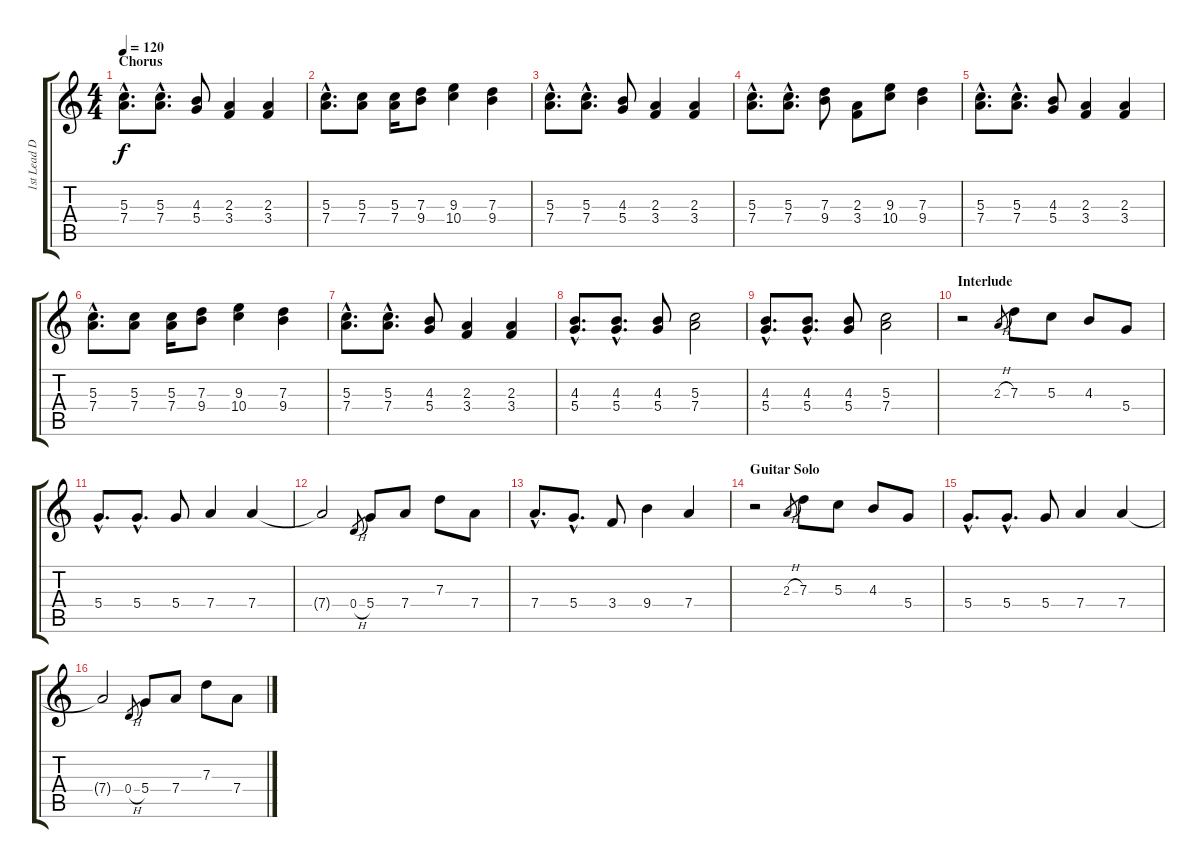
\track ("1st Lead Distortion Guitar" "1st Lead D") {instrument distortionguitar}
\staff {score tabs}
\tuning (E4 B3 G3 D3 A2 D2) {hide}
\ts (4 4)
\section ("" "Chorus")
\tempo 120
\clef g2
\ks c
(5.3{hac} 7.4{hac}).8{d dy f} (5.3{hac} 7.4{hac}).8{d} (4.3 5.4).8 (2.3 3.4).4 (2.3 3.4).4 |
(5.3{hac} 7.4{hac}).8{d} (5.3 7.4).8 (5.3 7.4).16 (7.3 9.4).8 (9.3 10.4).4 (7.3 9.4).4 |
(5.3{hac} 7.4{hac}).8{d} (5.3{hac} 7.4{hac}).8{d} (4.3 5.4).8 (2.3 3.4).4 (2.3 3.4).4 |
(5.3{hac} 7.4{hac}).8{d} (5.3{hac} 7.4{hac}).8{d} (7.3 9.4).8 (2.3 3.4).8 (9.3 10.4).8 (7.3 9.4).4 |
(5.3{hac} 7.4{hac}).8{d} (5.3{hac} 7.4{hac}).8{d} (4.3 5.4).8 (2.3 3.4).4 (2.3 3.4).4 |
(5.3{hac} 7.4{hac}).8{d} (5.3 7.4).8 (5.3 7.4).16 (7.3 9.4).8 (9.3 10.4).4 (7.3 9.4).4 |
(5.3{hac} 7.4{hac}).8{d} (5.3{hac} 7.4{hac}).8{d} (4.3 5.4).8 (2.3 3.4).4 (2.3 3.4).4 |
(4.3{hac} 5.4{hac}).8{d} (4.3{hac} 5.4{hac}).8{d} (4.3 5.4).8 (5.3 7.4).2 |
(4.3{hac} 5.4{hac}).8{d} (4.3{hac} 5.4{hac}).8{d} (4.3 5.4).8 (5.3 7.4).2 |
\section ("" "Interlude")
r.2 2.3{h}.8{gr} 7.3.8 5.3.8 4.3.8 5.4.8 |
5.4{hac}.8{d} 5.4{hac}.8{d} 5.4.8 7.4.4 7.4.4 |
7.4{t}.2 0.4{h}.8{gr} 5.4.8 7.4.8 7.3.8 7.4.8 |
7.4{hac}.8{d} 5.4{hac}.8{d} 3.4.8 9.4.4 7.4.4 |
\section ("" "Guitar Solo")
r.2 2.3{h}.8{gr} 7.3.8 5.3.8 4.3.8 5.4.8 |
5.4{hac}.8{d} 5.4{hac}.8{d} 5.4.8 7.4.4 7.4.4 |
7.4{t}.2 0.4{h}.8{gr} 5.4.8 7.4.8 7.3.8 7.4.8
